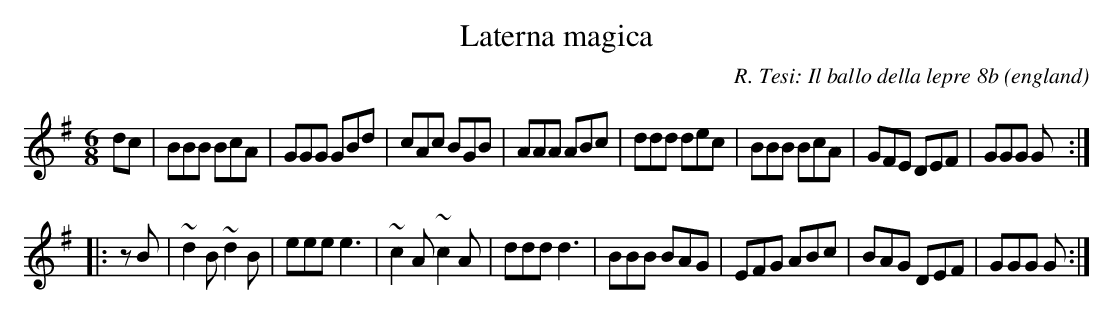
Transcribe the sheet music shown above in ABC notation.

X:1
T:Laterna magica
O:england
C:R. Tesi: Il ballo della lepre 8b
M:6/8
L:1/8
K:G
dc|BBB BcA|GGG GBd|cAc BGB|AAA ABc|\
ddd dec|BBB BcA|GFE DEF|GGG G:|
|:zB|~d2B ~d2B|eee e3|~c2A ~c2A|ddd d3|\
BBB BAG|EFG ABc|BAG DEF|GGG G:|
